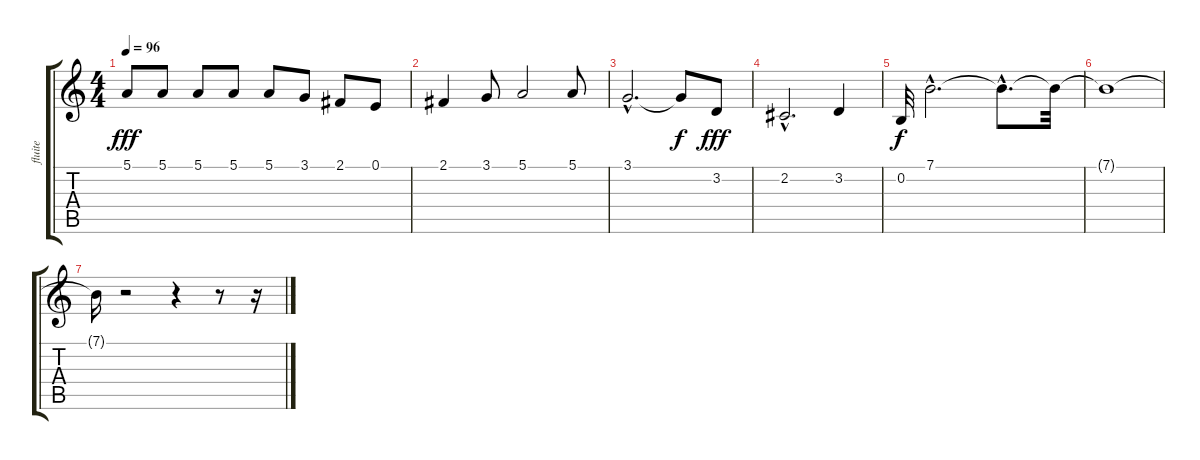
\track ("fluite" "fluite") {instrument voiceoohs}
\staff {score tabs}
\tuning (E4 B3 G3 D3 A2 E2) {hide}
\ts (4 4)
\tempo 96
\clef g2
\ks c
5.1.8{dy fff} 5.1.8 5.1.8 5.1.8 5.1.8 3.1.8 2.1.8 0.1.8 |
2.1.4 3.1.8 5.1.2 5.1.8 |
3.1{hac}.2{d} 3.1{t}.8{dy f} 3.2.8{dy fff} |
2.2{hac}.2{d} 3.2.4 |
0.2.32{dy f} 7.1{hac}.2{d instrument lead7fifths} 7.1{hac t}.8{d} 7.1{t}.32 |
7.1{t}.1 |
7.1{t}.16 r.2 r.4 r.8 r.16
